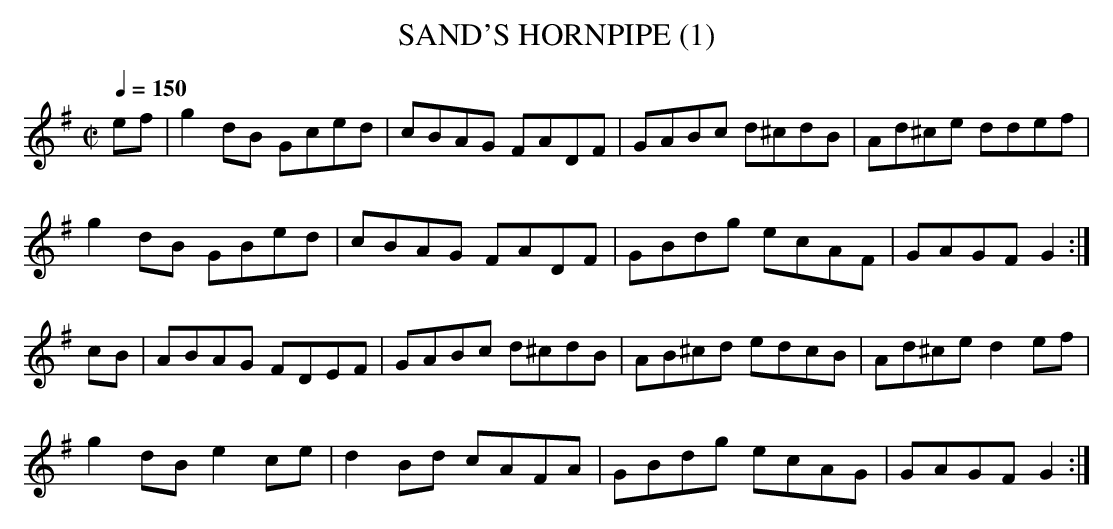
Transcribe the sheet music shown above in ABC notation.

X:1
T:SAND'S HORNPIPE (1)
Q:1/4=150
M:C|
L:1/8
K:G
ef|g2dB Gced|cBAG FADF|GABc d^cdB|Ad^ce ddef|
g2dB GBed|cBAG FADF|GBdg ecAF|GAGF G2:|
cB|ABAG FDEF|GABc d^cdB|AB^cd edcB|Ad^ce d2ef|
g2dB e2ce|d2Bd cAFA|GBdg ecAG|GAGF G2:|
